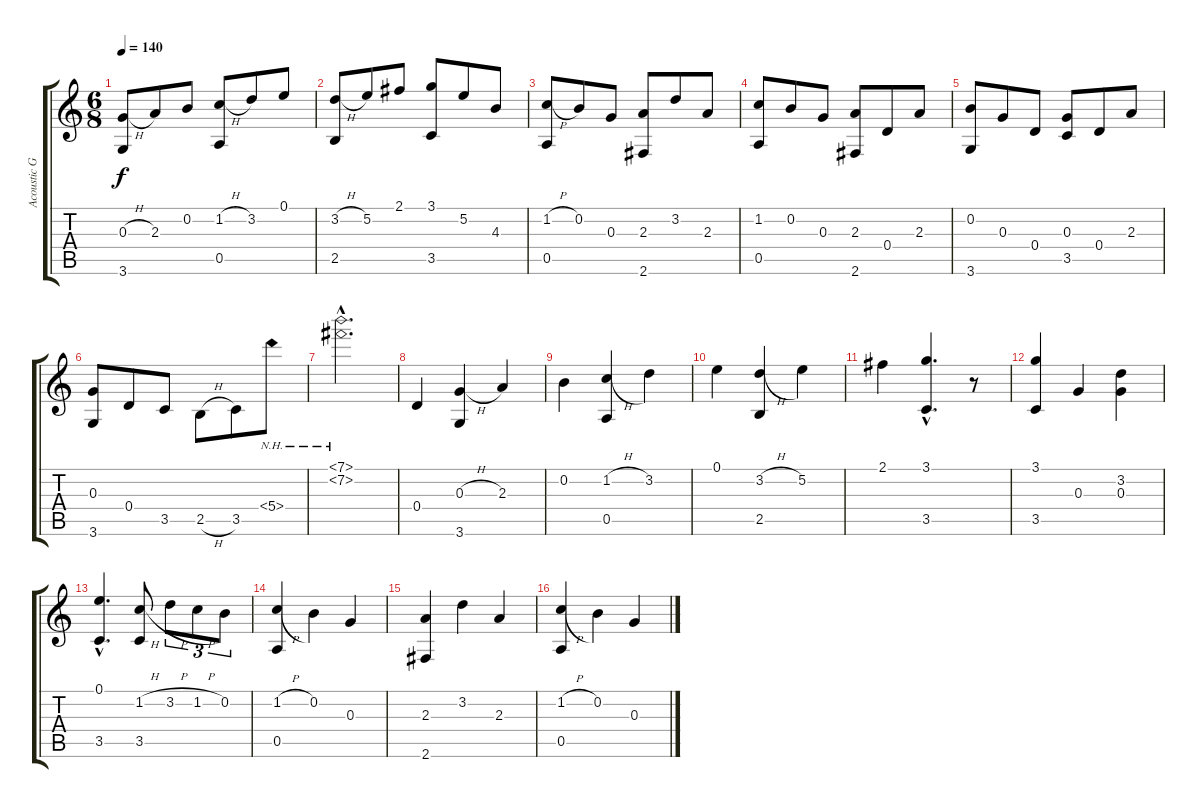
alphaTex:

\track ("Acoustic Guitar" "Acoustic G") {instrument acousticguitarsteel}
\staff {score tabs}
\tuning (E4 B3 G3 D3 A2 E2) {hide}
\ts (6 8)
\tempo 140
\clef g2
\ks c
(0.3{h} 3.6).8{dy f} 2.3.8 0.2.8 (1.2{h} 0.5).8 3.2.8 0.1.8 |
(3.2{h} 2.5).8 5.2.8 2.1.8 (3.1 3.5).8 5.2.8 4.3.8 |
(1.2{h} 0.5).8 0.2.8 0.3.8 (2.3 2.6).8 3.2.8 2.3.8 |
(1.2 0.5).8 0.2.8 0.3.8 (2.3 2.6).8 0.4.8 2.3.8 |
(0.2 3.6).8 0.3.8 0.4.8 (0.3 3.5).8 0.4.8 2.3.8 |
(0.3 3.6).8 0.4.8 3.5.8 2.5{h}.8 3.5.8 5.4{nh}.8 |
(7.1{nh hac} 7.2{nh hac}).2{d} |
0.4.4 (0.3{h} 3.6).4 2.3.4 |
0.2.4 (1.2{h} 0.5).4 3.2.4 |
0.1.4 (3.2{h} 2.5).4 5.2.4 |
2.1.4 (3.1{hac} 3.5{hac}).4{d} r.8 |
(3.1 3.5).4 0.3.4 (3.2 0.3).4 |
(0.1{hac} 3.5{hac}).4{d} (1.2{h} 3.5).8 3.2{h}.8{tu (3 2)} 1.2{h}.8{tu (3 2)} 0.2.8{tu (3 2)} |
(1.2{h} 0.5).4 0.2.4 0.3.4 |
(2.3 2.6).4 3.2.4 2.3.4 |
(1.2{h} 0.5).4 0.2.4 0.3.4
